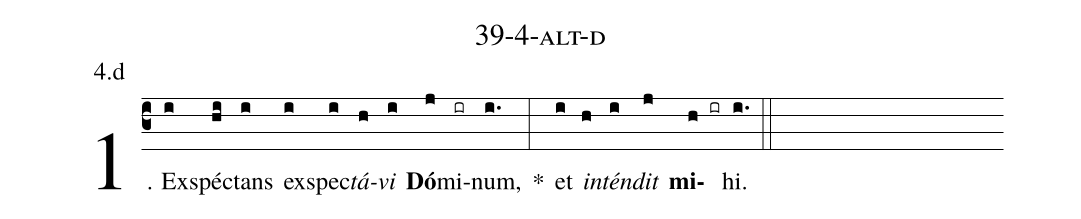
name: 39-4-alt-d;
annotation: 4.d;
%%
(c3)1. Ex(i)spéc(hi)tans(i) ex(i)spec(i)<i>tá</i>(h)<i>vi</i>(i) <b>Dó</b>(j)mi(ir)num,(i.) *(:) et(i) <i>in</i>(h)<i>tén</i>(i)<i>dit</i>(j) <b>mi</b>(h ir)hi.(i.) (::)
